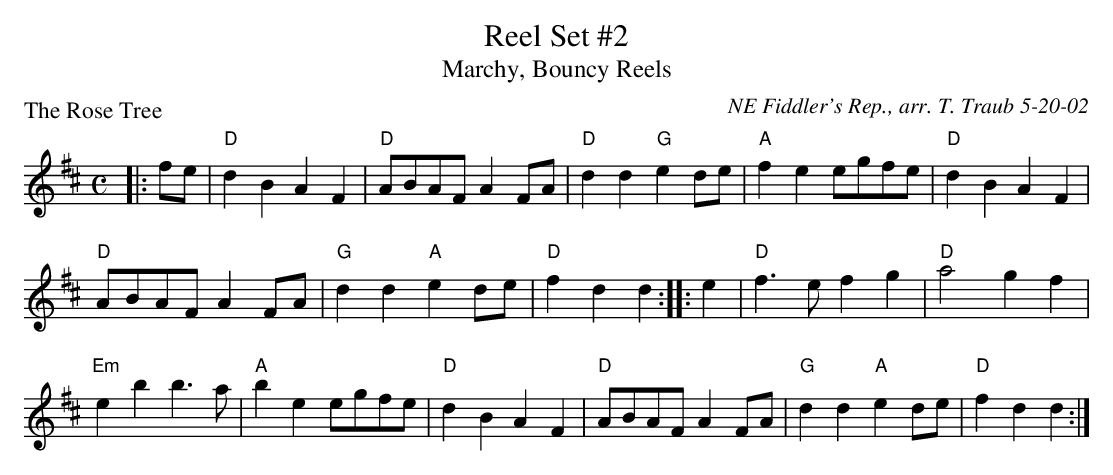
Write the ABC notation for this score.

X:1
T: Reel Set #2
T: Marchy, Bouncy Reels
P: The Rose Tree
C: NE Fiddler's Rep., arr. T. Traub 5-20-02
M: C
L: 1/4
K: D
|: f/e/|"D"d B A F| "D"A/B/A/F/ A F/A/|"D"d d "G"e d/e/|"A"f e e/g/f/e/|"D"d B A F|
"D"A/B/A/F/ A F/A/|"G"d d "A"e d/e/|"D"f d d :||: e |"D"f>e f g |"D"a2 g f|
"Em"e b b>a|"A"b e e/g/f/e/|"D"d B A F| "D"A/B/A/F/ A F/A/|"G"d d "A"e d/e/|"D"f d d :|
